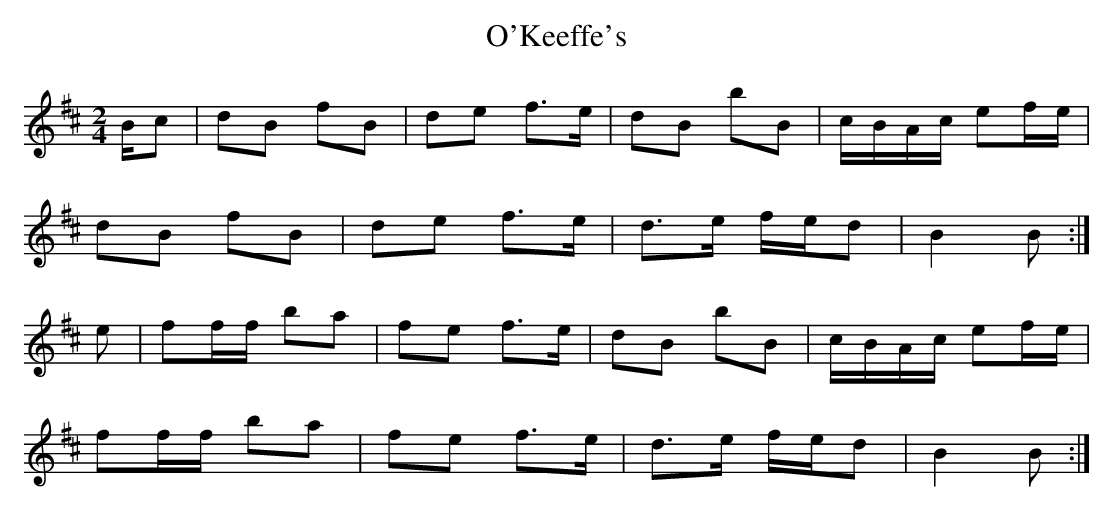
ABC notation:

X:1
T: O'Keeffe's
M: 2/4
L: 1/8
K: D
B/c | dB fB | de f>e | dB bB |\
c/B/A/c/ ef/e/ |
dB fB | de f>e | d>e f/e/d | B2 B :|
e | ff/f/ ba | fe f>e | dB bB |\
c/B/A/c/ ef/e/ |
ff/f/ ba | fe f>e | d>e f/e/d | B2 B :|
